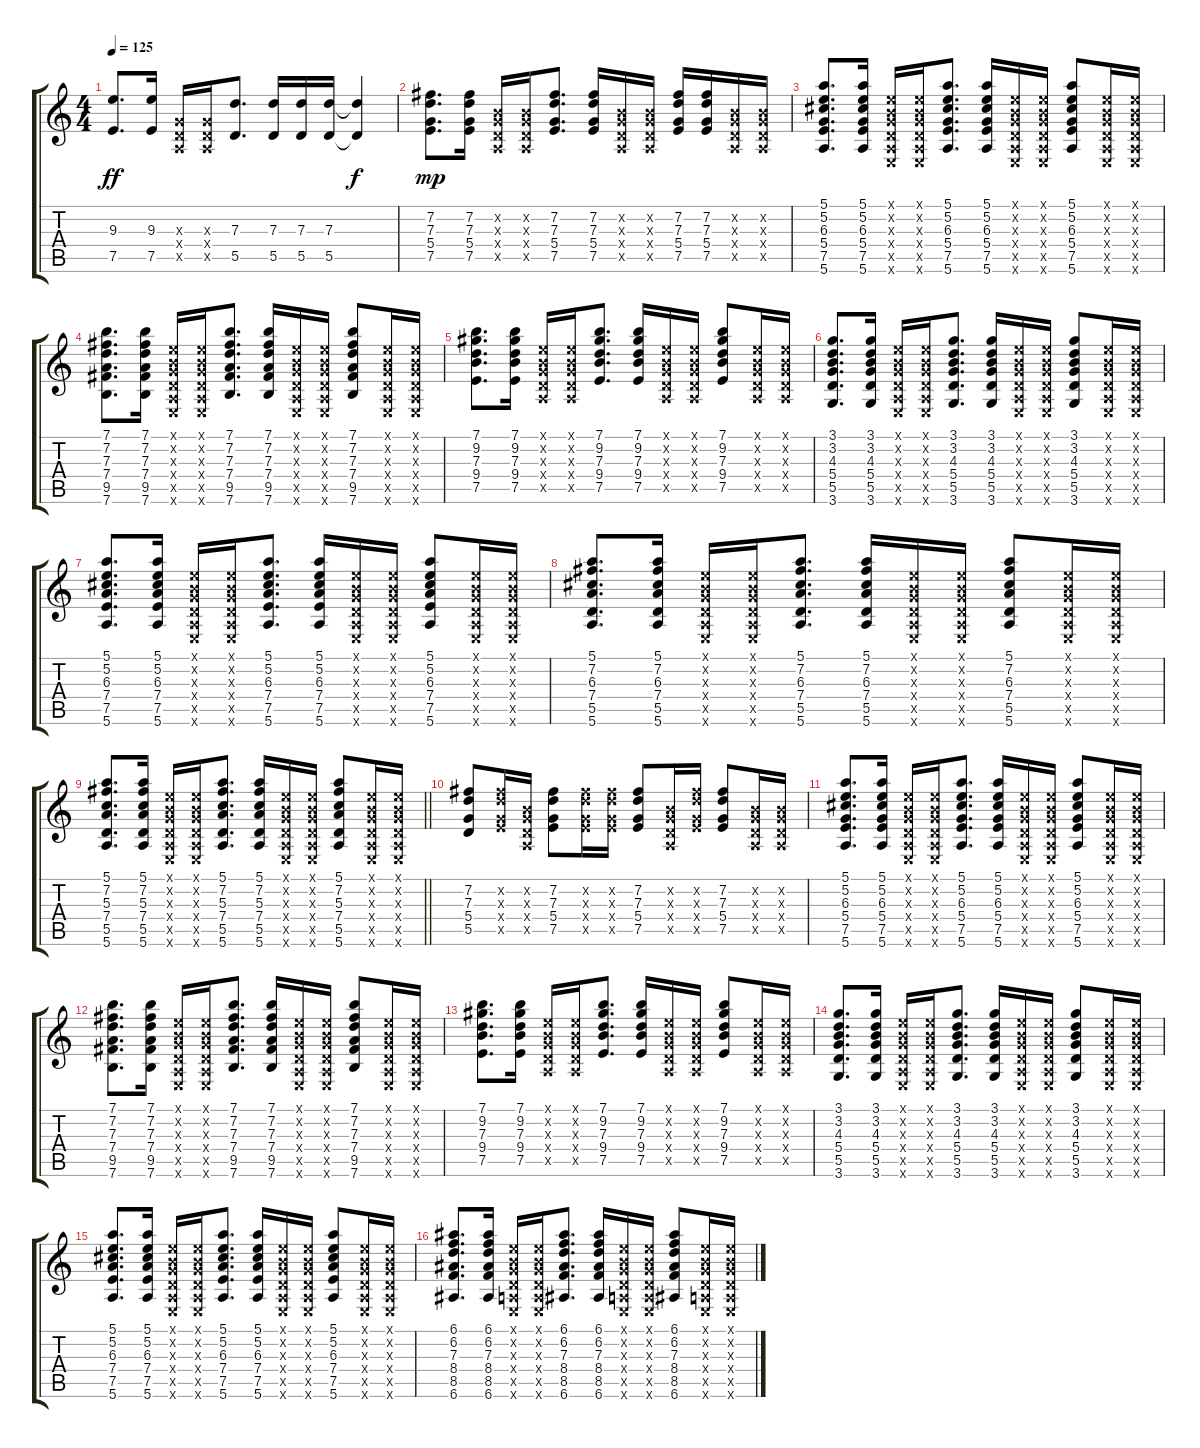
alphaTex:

\track "" {instrument acousticguitarsteel}
\staff {score tabs}
\tuning (E4 B3 G3 D3 A2 E2) {hide}
\ts (4 4)
\tempo 125
\clef g2
\ks c
(9.3 7.5).8{d dy ff} (9.3 7.5).16 (0.3{x} 0.4{x} 0.5{x}).16 (0.3{x} 0.4{x} 0.5{x}).16 (7.3 5.5).8{d} (7.3 5.5).16 (7.3 5.5).16 (7.3 5.5).16 (7.3{t} 5.5{t}).4{dy f} |
(7.2 7.3 5.4 7.5).8{d dy mp} (7.2 7.3 5.4 7.5).16 (0.2{x} 0.3{x} 0.4{x} 0.5{x}).16 (0.2{x} 0.3{x} 0.4{x} 0.5{x}).16 (7.2 7.3 5.4 7.5).8{d} (7.2 7.3 5.4 7.5).16 (0.2{x} 0.3{x} 0.4{x} 0.5{x}).16 (0.2{x} 0.3{x} 0.4{x} 0.5{x}).16 (7.2 7.3 5.4 7.5).16 (7.2 7.3 5.4 7.5).16 (0.2{x} 0.3{x} 0.4{x} 0.5{x}).16 (0.2{x} 0.3{x} 0.4{x} 0.5{x}).16 |
(5.1 5.2 6.3 5.4 7.5 5.6).8{d} (5.1 5.2 6.3 5.4 7.5 5.6).16 (0.1{x} 0.2{x} 0.3{x} 0.4{x} 0.5{x} 0.6{x}).16 (0.1{x} 0.2{x} 0.3{x} 0.4{x} 0.5{x} 0.6{x}).16 (5.1 5.2 6.3 5.4 7.5 5.6).8{d} (5.1 5.2 6.3 5.4 7.5 5.6).16 (0.1{x} 0.2{x} 0.3{x} 0.4{x} 0.5{x} 0.6{x}).16 (0.1{x} 0.2{x} 0.3{x} 0.4{x} 0.5{x} 0.6{x}).16 (5.1 5.2 6.3 5.4 7.5 5.6).8 (0.1{x} 0.2{x} 0.3{x} 0.4{x} 0.5{x} 0.6{x}).16 (0.1{x} 0.2{x} 0.3{x} 0.4{x} 0.5{x} 0.6{x}).16 |
(7.1 7.2 7.3 7.4 9.5 7.6).8{d} (7.1 7.2 7.3 7.4 9.5 7.6).16 (0.1{x} 0.2{x} 0.3{x} 0.4{x} 0.5{x} 0.6{x}).16 (0.1{x} 0.2{x} 0.3{x} 0.4{x} 0.5{x} 0.6{x}).16 (7.1 7.2 7.3 7.4 9.5 7.6).8{d} (7.1 7.2 7.3 7.4 9.5 7.6).16 (0.1{x} 0.2{x} 0.3{x} 0.4{x} 0.5{x} 0.6{x}).16 (0.1{x} 0.2{x} 0.3{x} 0.4{x} 0.5{x} 0.6{x}).16 (7.1 7.2 7.3 7.4 9.5 7.6).8 (0.1{x} 0.2{x} 0.3{x} 0.4{x} 0.5{x} 0.6{x}).16 (0.1{x} 0.2{x} 0.3{x} 0.4{x} 0.5{x} 0.6{x}).16 |
(7.1 9.2 7.3 9.4 7.5).8{d} (7.1 9.2 7.3 9.4 7.5).16 (0.1{x} 0.2{x} 0.3{x} 0.4{x} 0.5{x}).16 (0.1{x} 0.2{x} 0.3{x} 0.4{x} 0.5{x}).16 (7.1 9.2 7.3 9.4 7.5).8{d} (7.1 9.2 7.3 9.4 7.5).16 (0.1{x} 0.2{x} 0.3{x} 0.4{x} 0.5{x}).16 (0.1{x} 0.2{x} 0.3{x} 0.4{x} 0.5{x}).16 (7.1 9.2 7.3 9.4 7.5).8 (0.1{x} 0.2{x} 0.3{x} 0.4{x} 0.5{x}).16 (0.1{x} 0.2{x} 0.3{x} 0.4{x} 0.5{x}).16 |
(3.1 3.2 4.3 5.4 5.5 3.6).8{d} (3.1 3.2 4.3 5.4 5.5 3.6).16 (0.1{x} 0.2{x} 0.3{x} 0.4{x} 0.5{x} 0.6{x}).16 (0.1{x} 0.2{x} 0.3{x} 0.4{x} 0.5{x} 0.6{x}).16 (3.1 3.2 4.3 5.4 5.5 3.6).8{d} (3.1 3.2 4.3 5.4 5.5 3.6).16 (0.1{x} 0.2{x} 0.3{x} 0.4{x} 0.5{x} 0.6{x}).16 (0.1{x} 0.2{x} 0.3{x} 0.4{x} 0.5{x} 0.6{x}).16 (3.1 3.2 4.3 5.4 5.5 3.6).8 (0.1{x} 0.2{x} 0.3{x} 0.4{x} 0.5{x} 0.6{x}).16 (0.1{x} 0.2{x} 0.3{x} 0.4{x} 0.5{x} 0.6{x}).16 |
(5.1 5.2 6.3 7.4 7.5 5.6).8{d} (5.1 5.2 6.3 7.4 7.5 5.6).16 (0.1{x} 0.2{x} 0.3{x} 0.4{x} 0.5{x} 0.6{x}).16 (0.1{x} 0.2{x} 0.3{x} 0.4{x} 0.5{x} 0.6{x}).16 (5.1 5.2 6.3 7.4 7.5 5.6).8{d} (5.1 5.2 6.3 7.4 7.5 5.6).16 (0.1{x} 0.2{x} 0.3{x} 0.4{x} 0.5{x} 0.6{x}).16 (0.1{x} 0.2{x} 0.3{x} 0.4{x} 0.5{x} 0.6{x}).16 (5.1 5.2 6.3 7.4 7.5 5.6).8 (0.1{x} 0.2{x} 0.3{x} 0.4{x} 0.5{x} 0.6{x}).16 (0.1{x} 0.2{x} 0.3{x} 0.4{x} 0.5{x} 0.6{x}).16 |
(5.1 7.2 6.3 7.4 5.5 5.6).8{d} (5.1 7.2 6.3 7.4 5.5 5.6).16 (0.1{x} 0.2{x} 0.3{x} 0.4{x} 0.5{x} 0.6{x}).16 (0.1{x} 0.2{x} 0.3{x} 0.4{x} 0.5{x} 0.6{x}).16 (5.1 7.2 6.3 7.4 5.5 5.6).8{d} (5.1 7.2 6.3 7.4 5.5 5.6).16 (0.1{x} 0.2{x} 0.3{x} 0.4{x} 0.5{x} 0.6{x}).16 (0.1{x} 0.2{x} 0.3{x} 0.4{x} 0.5{x} 0.6{x}).16 (5.1 7.2 6.3 7.4 5.5 5.6).8 (0.1{x} 0.2{x} 0.3{x} 0.4{x} 0.5{x} 0.6{x}).16 (0.1{x} 0.2{x} 0.3{x} 0.4{x} 0.5{x} 0.6{x}).16 |
\barLineRight lightlight
(5.1 7.2 5.3 7.4 5.5 5.6).8{d} (5.1 7.2 5.3 7.4 5.5 5.6).16 (0.1{x} 0.2{x} 0.3{x} 0.4{x} 0.5{x} 0.6{x}).16 (0.1{x} 0.2{x} 0.3{x} 0.4{x} 0.5{x} 0.6{x}).16 (5.1 7.2 5.3 7.4 5.5 5.6).8{d} (5.1 7.2 5.3 7.4 5.5 5.6).16 (0.1{x} 0.2{x} 0.3{x} 0.4{x} 0.5{x} 0.6{x}).16 (0.1{x} 0.2{x} 0.3{x} 0.4{x} 0.5{x} 0.6{x}).16 (5.1 7.2 5.3 7.4 5.5 5.6).8 (0.1{x} 0.2{x} 0.3{x} 0.4{x} 0.5{x} 0.6{x}).16 (0.1{x} 0.2{x} 0.3{x} 0.4{x} 0.5{x} 0.6{x}).16 |
(7.2 7.3 5.4 5.5).8 (7.2{x} 7.3{x} 5.4{x} 7.5{x}).16 (0.2{x} 0.3{x} 0.4{x} 0.5{x}).16 (7.2 7.3 5.4 7.5).8 (7.2{x} 7.3{x} 5.4{x} 7.5{x}).16 (7.2{x} 7.3{x} 5.4{x} 7.5{x}).16 (7.2 7.3 5.4 7.5).8 (0.2{x} 0.3{x} 0.4{x} 0.5{x}).16 (7.2{x} 7.3{x} 5.4{x} 7.5{x}).16 (7.2 7.3 5.4 7.5).8 (0.2{x} 0.3{x} 0.4{x} 0.5{x}).16 (0.2{x} 0.3{x} 0.4{x} 0.5{x}).16 |
(5.1 5.2 6.3 5.4 7.5 5.6).8{d} (5.1 5.2 6.3 5.4 7.5 5.6).16 (0.1{x} 0.2{x} 0.3{x} 0.4{x} 0.5{x} 0.6{x}).16 (0.1{x} 0.2{x} 0.3{x} 0.4{x} 0.5{x} 0.6{x}).16 (5.1 5.2 6.3 5.4 7.5 5.6).8{d} (5.1 5.2 6.3 5.4 7.5 5.6).16 (0.1{x} 0.2{x} 0.3{x} 0.4{x} 0.5{x} 0.6{x}).16 (0.1{x} 0.2{x} 0.3{x} 0.4{x} 0.5{x} 0.6{x}).16 (5.1 5.2 6.3 5.4 7.5 5.6).8 (0.1{x} 0.2{x} 0.3{x} 0.4{x} 0.5{x} 0.6{x}).16 (0.1{x} 0.2{x} 0.3{x} 0.4{x} 0.5{x} 0.6{x}).16 |
(7.1 7.2 7.3 7.4 9.5 7.6).8{d} (7.1 7.2 7.3 7.4 9.5 7.6).16 (0.1{x} 0.2{x} 0.3{x} 0.4{x} 0.5{x} 0.6{x}).16 (0.1{x} 0.2{x} 0.3{x} 0.4{x} 0.5{x} 0.6{x}).16 (7.1 7.2 7.3 7.4 9.5 7.6).8{d} (7.1 7.2 7.3 7.4 9.5 7.6).16 (0.1{x} 0.2{x} 0.3{x} 0.4{x} 0.5{x} 0.6{x}).16 (0.1{x} 0.2{x} 0.3{x} 0.4{x} 0.5{x} 0.6{x}).16 (7.1 7.2 7.3 7.4 9.5 7.6).8 (0.1{x} 0.2{x} 0.3{x} 0.4{x} 0.5{x} 0.6{x}).16 (0.1{x} 0.2{x} 0.3{x} 0.4{x} 0.5{x} 0.6{x}).16 |
(7.1 9.2 7.3 9.4 7.5).8{d} (7.1 9.2 7.3 9.4 7.5).16 (0.1{x} 0.2{x} 0.3{x} 0.4{x} 0.5{x}).16 (0.1{x} 0.2{x} 0.3{x} 0.4{x} 0.5{x}).16 (7.1 9.2 7.3 9.4 7.5).8{d} (7.1 9.2 7.3 9.4 7.5).16 (0.1{x} 0.2{x} 0.3{x} 0.4{x} 0.5{x}).16 (0.1{x} 0.2{x} 0.3{x} 0.4{x} 0.5{x}).16 (7.1 9.2 7.3 9.4 7.5).8 (0.1{x} 0.2{x} 0.3{x} 0.4{x} 0.5{x}).16 (0.1{x} 0.2{x} 0.3{x} 0.4{x} 0.5{x}).16 |
(3.1 3.2 4.3 5.4 5.5 3.6).8{d} (3.1 3.2 4.3 5.4 5.5 3.6).16 (0.1{x} 0.2{x} 0.3{x} 0.4{x} 0.5{x} 0.6{x}).16 (0.1{x} 0.2{x} 0.3{x} 0.4{x} 0.5{x} 0.6{x}).16 (3.1 3.2 4.3 5.4 5.5 3.6).8{d} (3.1 3.2 4.3 5.4 5.5 3.6).16 (0.1{x} 0.2{x} 0.3{x} 0.4{x} 0.5{x} 0.6{x}).16 (0.1{x} 0.2{x} 0.3{x} 0.4{x} 0.5{x} 0.6{x}).16 (3.1 3.2 4.3 5.4 5.5 3.6).8 (0.1{x} 0.2{x} 0.3{x} 0.4{x} 0.5{x} 0.6{x}).16 (0.1{x} 0.2{x} 0.3{x} 0.4{x} 0.5{x} 0.6{x}).16 |
(5.1 5.2 6.3 7.4 7.5 5.6).8{d} (5.1 5.2 6.3 7.4 7.5 5.6).16 (0.1{x} 0.2{x} 0.3{x} 0.4{x} 0.5{x} 0.6{x}).16 (0.1{x} 0.2{x} 0.3{x} 0.4{x} 0.5{x} 0.6{x}).16 (5.1 5.2 6.3 7.4 7.5 5.6).8{d} (5.1 5.2 6.3 7.4 7.5 5.6).16 (0.1{x} 0.2{x} 0.3{x} 0.4{x} 0.5{x} 0.6{x}).16 (0.1{x} 0.2{x} 0.3{x} 0.4{x} 0.5{x} 0.6{x}).16 (5.1 5.2 6.3 7.4 7.5 5.6).8 (0.1{x} 0.2{x} 0.3{x} 0.4{x} 0.5{x} 0.6{x}).16 (0.1{x} 0.2{x} 0.3{x} 0.4{x} 0.5{x} 0.6{x}).16 |
(6.1 6.2 7.3 8.4 8.5 6.6).8{d} (6.1 6.2 7.3 8.4 8.5 6.6).16 (0.1{x} 0.2{x} 0.3{x} 0.4{x} 0.5{x} 0.6{x}).16 (0.1{x} 0.2{x} 0.3{x} 0.4{x} 0.5{x} 0.6{x}).16 (6.1 6.2 7.3 8.4 8.5 6.6).8{d} (6.1 6.2 7.3 8.4 8.5 6.6).16 (0.1{x} 0.2{x} 0.3{x} 0.4{x} 0.5{x} 0.6{x}).16 (0.1{x} 0.2{x} 0.3{x} 0.4{x} 0.5{x} 0.6{x}).16 (6.1 6.2 7.3 8.4 8.5 6.6).8 (0.1{x} 0.2{x} 0.3{x} 0.4{x} 0.5{x} 0.6{x}).16 (0.1{x} 0.2{x} 0.3{x} 0.4{x} 0.5{x} 0.6{x}).16
